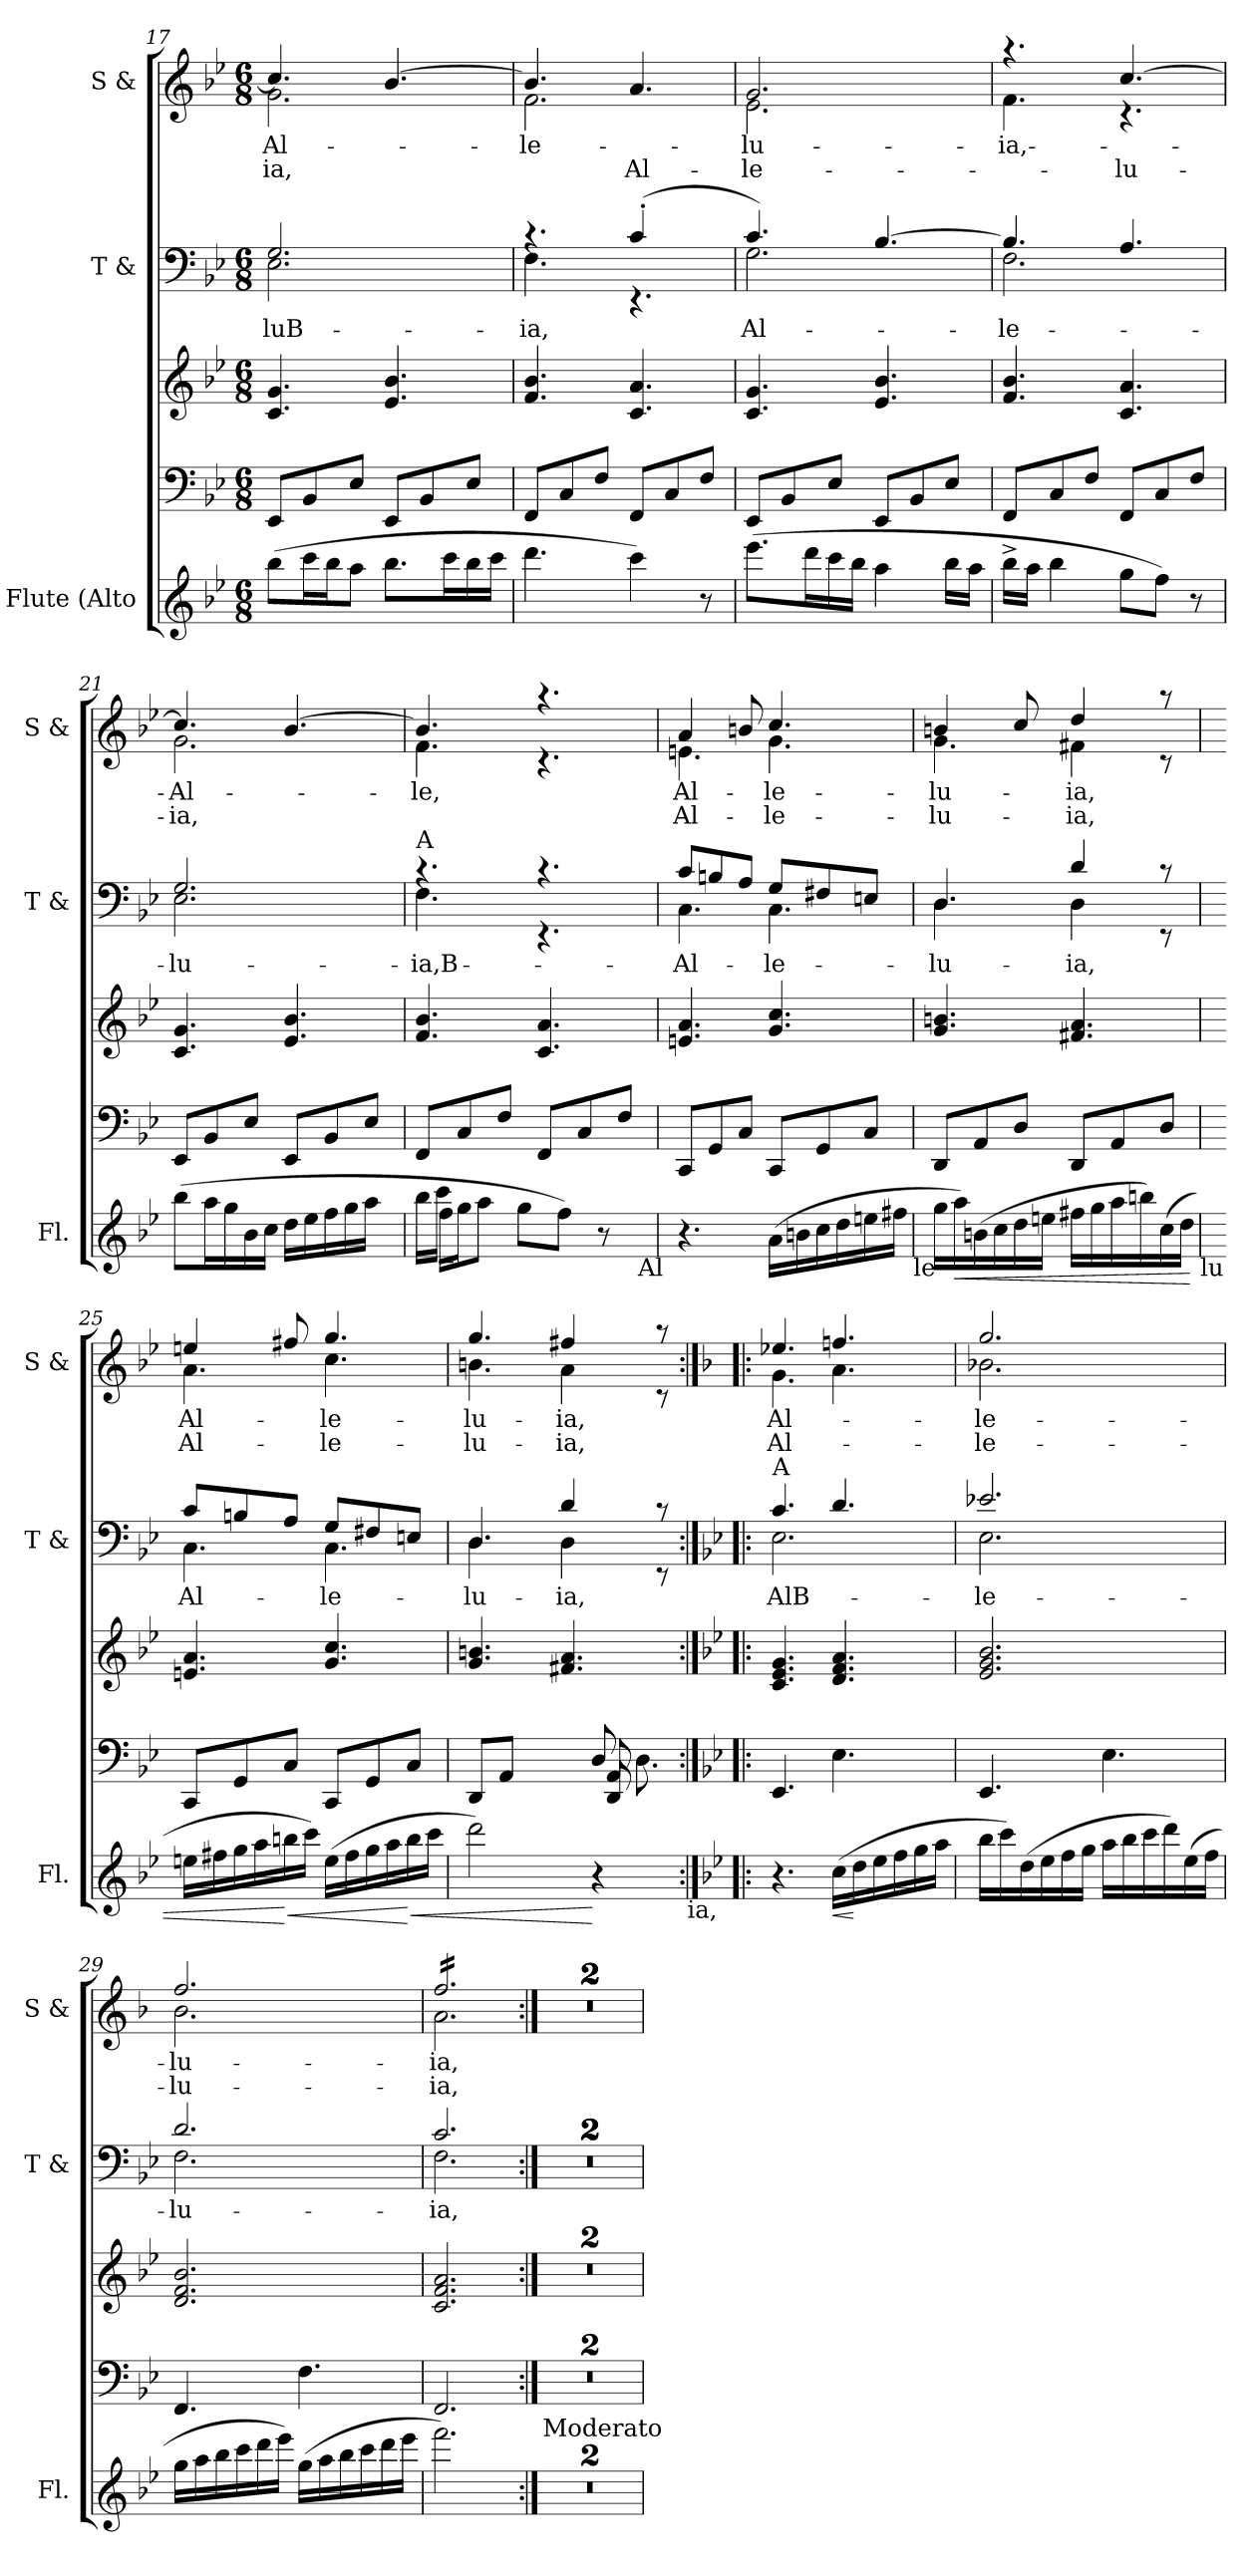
**kern	**dynam	**kern	**kern	**kern	**text	**kern	**text	**text
*part5	*part5	*part4	*part3	*part2	*part2	*part1	*part1	*part1
*staff5	*staff5	*staff4	*staff3	*staff2	*staff2	*staff1	*staff1	*staff1
*I"Flute (Alto	*	*	*	*I"T &	*	*I"S &	*	*
*I'Fl.	*	*	*	*I'T &	*	*I'S &	*	*
!!LO:LB:g=z
*clefG2	*	*clefF4	*clefG2	*clefF4	*	*clefG2	*	*
*k[b-e-]	*	*k[b-e-]	*k[b-e-]	*k[b-e-]	*	*k[b-e-]	*	*
*B-:	*	*B-:	*B-:	*B-:	*	*B-:	*	*
*M6/8	*	*M6/8	*M6/8	*M6/8	*	*M6/8	*	*
=17	=17	=17	=17	=17	=17	=17	=17	=17
!	!	!	!	!LO:TX:a:t=A	!	!	!	!
!	!	!	!	!	!LO:LY:b	!	!LO:LY:b	!LO:LY:b
*	*	*	*	*^	*	*^	*	*
(<8bb-\L	.	8EE-/L	4.c/ 4.g/	2.G/	2.E-\	-luB-	4.cc/]	2.g\	Al-	-ia,
16ccc\L	.	8BB-/	.	.	.	.	.	.	.	.
16bb-\J	.	.	.	.	.	.	.	.	.	.
8aa\J	.	8E-/J	.	.	.	.	.	.	.	.
8.bb-\L	.	8EE-/L	4.e-/ 4.b-/	.	.	.	[>4.b-/	.	.	.
.	.	8BB-/	.	.	.	.	.	.	.	.
16ccc\L	.	.	.	.	.	.	.	.	.	.
16bb-\	.	8E-/J	.	.	.	.	.	.	.	.
16ccc\JJ	.	.	.	.	.	.	.	.	.	.
=18	=18	=18	=18	=18	=18	=18	=18	=18	=18	=18
!	!	!	!	!	!	!LO:LY:b	!	!	!LO:LY:b	!
4.ddd\	.	8FF/L	4.f/ 4.b-/	4.F\	4.rc	-ia,	4.b-/]	2.f\	-le-	.
.	.	8C/	.	.	.	.	.	.	.	.
.	.	8F/J	.	.	.	.	.	.	.	.
!	!	!	!	!	!	!	!	!	!	!LO:LY:b
4ccc\)	.	8FF/L	4.c/ 4.a/	(>4c'>/	4.rEE	.	4.a/	.	.	Al-
.	.	8C/	.	.	.	.	.	.	.	.
8r	.	8F/J	.	8ryy	.	.	.	.	.	.
=19	=19	=19	=19	=19	=19	=19	=19	=19	=19	=19
!	!	!	!	!	!	!LO:LY:b	!	!	!LO:LY:b	!LO:LY:b
(<8.eee-\L	.	8EE-/L	4.c/ 4.g/	4.c/)	2.G\	Al-	2.g/	2.e-\	-lu-	-le-
.	.	8BB-/	.	.	.	.	.	.	.	.
16ddd\L	.	.	.	.	.	.	.	.	.	.
16ccc\	.	8E-/J	.	.	.	.	.	.	.	.
16bb-\JJ	.	.	.	.	.	.	.	.	.	.
4aa\	.	8EE-/L	4.e-/ 4.b-/	[>4.B-/	.	.	.	.	.	.
.	.	8BB-/	.	.	.	.	.	.	.	.
16bb-\LL	.	8E-/J	.	.	.	.	.	.	.	.
16aa\JJ	.	.	.	.	.	.	.	.	.	.
=20	=20	=20	=20	=20	=20	=20	=20	=20	=20	=20
!	!	!	!	!	!	!LO:LY:b	!	!	!LO:LY:b	!
16bb-^>\LL	.	8FF/L	4.f/ 4.b-/	4.B-/]	2.F\	-le-	4.raa	4.f\	-ia,	.
16aa\JJ	.	.	.	.	.	.	.	.	.	.
4bb-\	.	8C/	.	.	.	.	.	.	.	.
.	.	8F/J	.	.	.	.	.	.	.	.
!	!	!	!	!	!	!	!	!	!	!LO:LY:b
8gg\L	.	8FF/L	4.c/ 4.a/	4.A/	.	.	[>4.cc/	4.rc	.	-lu-
8ff\J)	.	8C/	.	.	.	.	.	.	.	.
8r	.	8F/J	.	.	.	.	.	.	.	.
=21	=21	=21	=21	=21	=21	=21	=21	=21	=21	=21
!	!	!	!	!	!	!LO:LY:b	!	!	!LO:LY:b	!LO:LY:b
(<8bb-\L	.	8EE-/L	4.c/ 4.g/	2.G/	2.E-\	-lu-	4.cc/]	2.g\	Al-	-ia,
16aa\L	.	8BB-/	.	.	.	.	.	.	.	.
16gg\	.	.	.	.	.	.	.	.	.	.
16b-\	.	8E-/J	.	.	.	.	.	.	.	.
16cc\JJ	.	.	.	.	.	.	.	.	.	.
16dd\LL	.	8EE-/L	4.e-/ 4.b-/	.	.	.	[>4.b-/	.	.	.
16ee-\	.	.	.	.	.	.	.	.	.	.
16ff\	.	8BB-/	.	.	.	.	.	.	.	.
16gg\	.	.	.	.	.	.	.	.	.	.
16aa\JJ	.	8E-/J	.	.	.	.	.	.	.	.
16ryy	.	.	.	.	.	.	.	.	.	.
!!LO:PB:g=z	!!
=22	=22	=22	=22	=22	=22	=22	=22	=22	=22	=22
*^	*	*	*	*	*	*	*	*	*	*
*	*^	*	*	*	*	*	*	*	*	*	*
!	!	!	!	!	!	!LO:TX:a:t=A	!	!	!	!	!	!
!	!	!	!	!	!	!	!	!LO:LY:b	!	!	!LO:LY:b	!
16bb-\LL	16ryy	2ryy	.	8FF/L	4.f/ 4.b-/	4.rc	4.F\	-ia,B	4.b-/]	4.f\	-le,	.
16ccc\JJ	16ff~<\LL	.	.	.	.	.	.	.	.	.	.	.
16ryy	16gg\J	.	.	8C/	.	.	.	.	.	.	.	.
2ryy	8aa\J	.	.	.	.	.	.	.	.	.	.	.
.	.	.	.	8F/J	.	.	.	.	.	.	.	.
.	8gg\L	.	.	.	.	.	.	.	.	.	.	.
.	.	.	.	8FF/L	4.c/ 4.a/	4.rEE	4.rc	.	4.raa	4.rc	.	.
.	8ff\J)	.	.	.	.	.	.	.	.	.	.	.
.	.	16ryy	.	8C/	.	.	.	.	.	.	.	.
.	8ryy	8r	.	.	.	.	.	.	.	.	.	.
.	.	.	.	8F/J	.	.	.	.	.	.	.	.
!LO:TX:b:t=Al	!	!	!	!	!	!	!	!	!	!	!	!
16ryy	16ryy	16ryy	.	.	.	.	.	.	.	.	.	.
=23	=23	=23	=23	=23	=23	=23	=23	=23	=23	=23	=23	=23
!	!	!	!	!	!	!	!	!LO:LY:b	!	!	!LO:LY:b	!LO:LY:b
*v	*v	*v	*	*	*	*	*	*	*	*	*	*
4.r	.	8CC/L	4.en/ 4.a/	8c/L	4.C\	Al-	4a/	4.en\	Al-	Al-
.	.	8GG/	.	8Bn/	.	.	.	.	.	.
.	.	8C/J	.	8A/J	.	.	8bn/	.	.	.
!	!	!	!	!	!	!LO:LY:b	!	!	!LO:LY:b	!LO:LY:b
(>16a\LL	.	8CC/L	4.g/ 4.cc/	8G/L	4.C\	-le-	4.cc/	4.g\	-le-	-le-
16bn\	.	.	.	.	.	.	.	.	.	.
16cc\	.	8GG/	.	8F#X/	.	.	.	.	.	.
16dd\	.	.	.	.	.	.	.	.	.	.
16een\	.	8C/J	.	8En/J	.	.	.	.	.	.
16ff#X\JJ	.	.	.	.	.	.	.	.	.	.
!LO:TX:b:t=le	!	!	!	!	!	!	!	!	!	!
=24	=24	=24	=24	=24	=24	=24	=24	=24	=24	=24
!	!	!	!	!	!	!LO:LY:b	!	!	!LO:LY:b	!LO:LY:b
16gg\LL	.	8DD/L	4.g/ 4.bn/	4.D/	4.D\	-lu-	4bn/	4.g\	-lu-	-lu-
!	!LO:HP:b	!	!	!	!	!	!	!	!	!
16aa\)	<	.	.	.	.	.	.	.	.	.
(>16bn\	.	8AA/	.	.	.	.	.	.	.	.
16cc\	.	.	.	.	.	.	.	.	.	.
16dd\	.	8D/J	.	.	.	.	8cc/	.	.	.
16een\JJ	.	.	.	.	.	.	.	.	.	.
!	!	!	!	!	!	!LO:LY:b	!	!	!LO:LY:b	!LO:LY:b
16ff#X\LL	.	8DD/L	4.f#X/ 4.a/	4d/	4D\	-ia,	4dd/	4f#X\	-ia,	-ia,
16gg\	.	.	.	.	.	.	.	.	.	.
16aa\	.	8AA/	.	.	.	.	.	.	.	.
16bbn\)	.	.	.	.	.	.	.	.	.	.
(>16cc\	.	8D/J	.	8rc	8rEE	.	8raa	8rc	.	.
16dd\JJ	.	.	.	.	.	.	.	.	.	.
!LO:TX:b:t=lu	!	!	!	!	!	!	!	!	!	!
=25	=25	=25	=25	=25	=25	=25	=25	=25	=25	=25
!	!	!	!	!	!	!LO:LY:b	!	!	!LO:LY:b	!LO:LY:b
16een\LL	.	8CC/L	4.en/ 4.a/	8c/L	4.C\	Al-	4een/	4.a\	Al-	Al-
16ff#X\	.	.	.	.	.	.	.	.	.	.
16gg\	.	8GG/	.	8Bn/	.	.	.	.	.	.
16aa\	.	.	.	.	.	.	.	.	.	.
!	!LO:HP:n=1:b	!	!	!	!	!	!	!	!	!
16bbn\	[ <	8C/J	.	8A/J	.	.	8ff#X/	.	.	.
16ccc\JJ)	.	.	.	.	.	.	.	.	.	.
!	!	!	!	!	!	!LO:LY:b	!	!	!LO:LY:b	!LO:LY:b
(>16ee\LL	.	8CC/L	4.g/ 4.cc/	8G/L	4.C\	-le-	4.gg/	4.cc\	-le-	-le-
16ff#\	.	.	.	.	.	.	.	.	.	.
16gg\	.	8GG/	.	8F#X/	.	.	.	.	.	.
16aa\	.	.	.	.	.	.	.	.	.	.
!	!LO:HP:n=1:b	!	!	!	!	!	!	!	!	!
16bb\	[ <	8C/J	.	8En/J	.	.	.	.	.	.
16ccc\JJ	.	.	.	.	.	.	.	.	.	.
=26	=26	=26	=26	=26	=26	=26	=26	=26	=26	=26
*	*	*^	*	*	*	*	*	*	*	*
*	*	*	*^	*	*	*	*	*	*	*	*
*	*	*	*	*^	*	*	*	*	*	*	*	*
!	!	!	!	!	!	!	!	!	!LO:LY:b	!	!	!LO:LY:b	!LO:LY:b
2ddd\)	.	8DD/L	2ryy	2ryy	2ryy	4.g/ 4.bn/	4.D/	4.D\	-lu-	4.gg/	4.bn\	-lu-	-lu-
.	.	8AA/J	.	.	.	.	.	.	.	.	.	.	.
.	.	4ryy	.	.	.	.	.	.	.	.	.	.	.
!	!	!	!	!	!	!	!	!	!LO:LY:b	!	!	!LO:LY:b	!LO:LY:b
.	.	.	.	.	.	4.f#X/ 4.a/	4d/	4D\	-ia,	4ff#X/	4a\	-ia,	-ia,
4r	[	8D/	8DD/	8AA/	16ryy	.	.	.	.	.	.	.	.
.	.	.	.	.	8.D\	.	.	.	.	.	.	.	.
.	.	8ryy	8ryy	8ryy	.	.	8rc	8rEE	.	8raa	8rc	.	.
*	*	*	*	*v	*v	*	*	*	*	*	*	*	*
!LO:TX:b:t=ia,	!	!	!	!	!	!	!	!	!	!	!	!
*	*	*v	*v	*v	*	*	*	*	*	*	*	*
!!LO:LB:g=z	!!
=27:|!|:	=27:|!|:	=27:|!|:	=27:|!|:	=27:|!|:	=27:|!|:	=27:|!|:	=27:|!|:	=27:|!|:	=27:|!|:	=27:|!|:
*	*	*	*	*	*	*	*k[b-]	*	*	*
*	*	*	*	*	*	*	*F:	*	*	*
*	*	*^	*	*	*	*	*	*	*	*
*	*	*	*^	*	*	*	*	*	*	*	*
!	!	!	!	!	!	!LO:TX:a:t=A	!	!	!	!	!	!
!	!	!	!	!	!	!	!	!LO:LY:b	!	!	!LO:LY:b	!LO:LY:b
*	*	*v	*v	*v	*	*	*	*	*	*	*	*
4.r	.	4.EE-/	4.c/ 4.e-/ 4.g/	4.c/	2.E-\	AlB-	4.ee-X/	4.g\	Al-	Al-
!	!LO:HP:b	!	!	!	!	!	!	!	!	!
(>16cc\LL	<	4.E-\	4.d/ 4.f/ 4.a/	4.d/	.	.	4.ffn/	4.a\	.	.
16dd\	[	.	.	.	.	.	.	.	.	.
16ee-\	.	.	.	.	.	.	.	.	.	.
16ff\	.	.	.	.	.	.	.	.	.	.
16gg\	.	.	.	.	.	.	.	.	.	.
16aa\JJ	.	.	.	.	.	.	.	.	.	.
=28	=28	=28	=28	=28	=28	=28	=28	=28	=28	=28
!	!	!	!	!	!	!LO:LY:b	!	!	!LO:LY:b	!LO:LY:b
16bb-\LL	.	4.EE-/	2.e-/ 2.g/ 2.b-/	2.e-X/	2.E-\	-le-	2.gg/	2.b-X\	-le-	-le-
16ccc\)	.	.	.	.	.	.	.	.	.	.
(>16dd\	.	.	.	.	.	.	.	.	.	.
16ee-\	.	.	.	.	.	.	.	.	.	.
16ff\	.	.	.	.	.	.	.	.	.	.
16gg\JJ	.	.	.	.	.	.	.	.	.	.
16aa\LL	.	4.E-\	.	.	.	.	.	.	.	.
16bb-\	.	.	.	.	.	.	.	.	.	.
16ccc\	.	.	.	.	.	.	.	.	.	.
16ddd\)	.	.	.	.	.	.	.	.	.	.
(>16ee-\	.	.	.	.	.	.	.	.	.	.
16ff\JJ	.	.	.	.	.	.	.	.	.	.
=29	=29	=29	=29	=29	=29	=29	=29	=29	=29	=29
!	!	!	!	!	!	!LO:LY:b	!	!	!LO:LY:b	!LO:LY:b
16gg\LL	.	4.FF/	2.d/ 2.f/ 2.b-/	2.d/	2.F\	-lu-	2.ff/	2.b-\	-lu-	-lu-
16aa\	.	.	.	.	.	.	.	.	.	.
16bb-\	.	.	.	.	.	.	.	.	.	.
16ccc\	.	.	.	.	.	.	.	.	.	.
16ddd\	.	.	.	.	.	.	.	.	.	.
16eee-\JJ)	.	.	.	.	.	.	.	.	.	.
(>16gg\LL	.	4.F\	.	.	.	.	.	.	.	.
16aa\	.	.	.	.	.	.	.	.	.	.
16bb-\	.	.	.	.	.	.	.	.	.	.
16ccc\	.	.	.	.	.	.	.	.	.	.
16ddd\	.	.	.	.	.	.	.	.	.	.
16eee-\JJ	.	.	.	.	.	.	.	.	.	.
=30	=30	=30	=30	=30	=30	=30	=30	=30	=30	=30
!	!	!	!	!	!	!LO:LY:b	!	!	!LO:LY:b	!LO:LY:b
*	*	*	*	*	*	*	*tremolo	*	*	*
2.fff\)	.	2.FF/	2.c/ 2.f/ 2.a/	2.c/	2.F\	-ia,	16ff/LL	2.a\	-ia,	-ia,
.	.	.	.	.	.	.	16ff/	.	.	.
.	.	.	.	.	.	.	16ff/	.	.	.
.	.	.	.	.	.	.	16ff/	.	.	.
.	.	.	.	.	.	.	16ff/	.	.	.
.	.	.	.	.	.	.	16ff/	.	.	.
.	.	.	.	.	.	.	16ff/	.	.	.
.	.	.	.	.	.	.	16ff/	.	.	.
.	.	.	.	.	.	.	16ff/	.	.	.
.	.	.	.	.	.	.	16ff/	.	.	.
.	.	.	.	.	.	.	16ff/	.	.	.
.	.	.	.	.	.	.	16ff/JJ	.	.	.
*	*	*	*	*	*	*	*Xtremolo	*	*	*
*	*	*	*	*v	*v	*	*	*	*	*
*	*	*	*	*	*	*v	*v	*	*
!!LO:PB:g=z
=31:|!	=31:|!	=31:|!	=31:|!	=31:|!	=31:|!	=31:|!	=31:|!	=31:|!
*MM186	*	*	*	*	*	*	*	*
*	*	*	*	*^	*	*^	*	*
!LO:TX:a:t=Moderato	!	!	!	!	!	!	!	!	!	!
*	*	*	*	*v	*v	*	*	*	*	*
*	*	*	*	*	*	*v	*v	*	*
2.r	.	2.r	2.r	2.r	.	2.r	.	.
=32	=32	=32	=32	=32	=32	=32	=32	=32
2.r	.	2.r	2.r	2.r	.	2.r	.	.
=	=	=	=	=	=	=	=	=
*-	*-	*-	*-	*-	*-	*-	*-	*-
